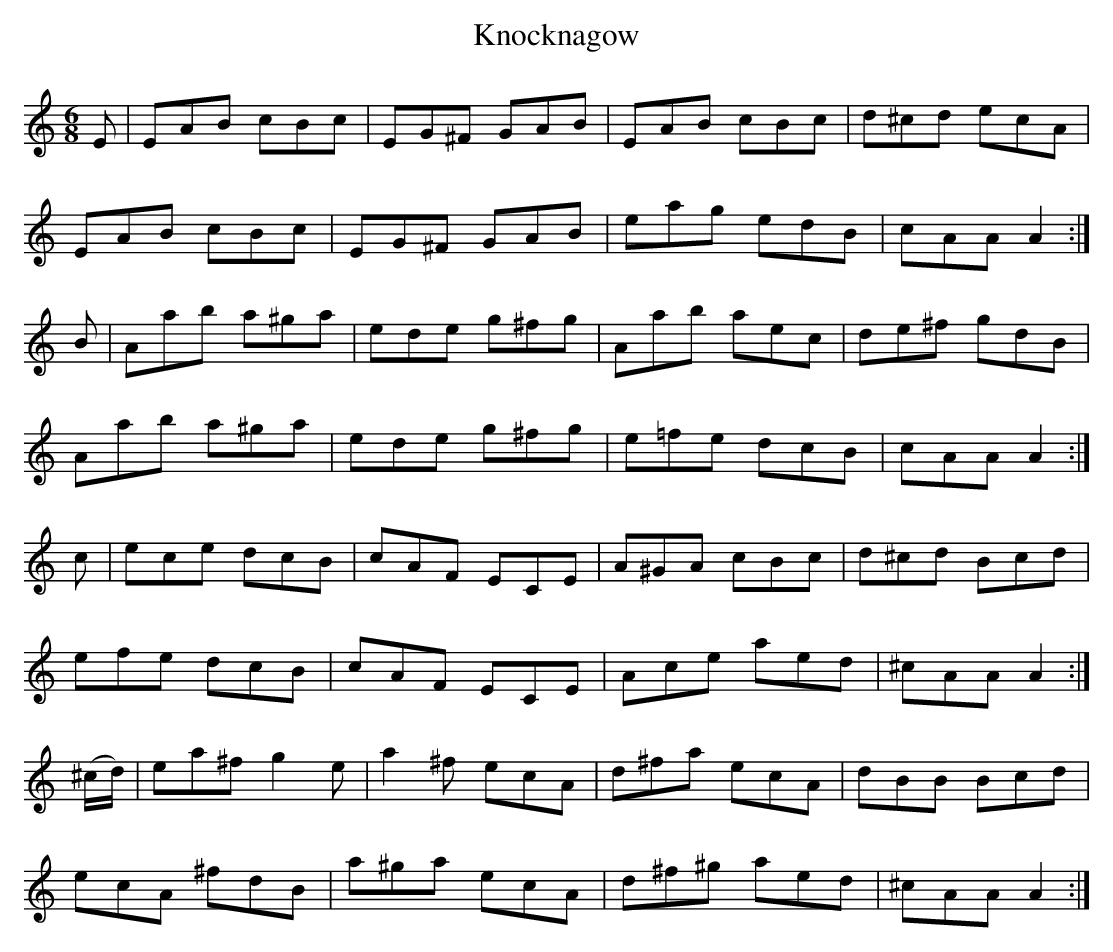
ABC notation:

X:1
T: Knocknagow
M: 6/8
L: 1/8
K: Am
E|EAB cBc|EG^F GAB|EAB cBc|d^cd ecA|
EAB cBc|EG^F GAB|eag edB|cAA A2:|
B|Aab a^ga|ede g^fg|Aab aec|de^f gdB|
Aab a^ga|ede g^fg|e=fe dcB|cAA A2:|
c|ece dcB|cAF ECE|A^GA cBc|d^cd Bcd|
efe dcB|cAF ECE|Ace aed|^cAA A2:|
(^c/d/)|ea^f g2e|a2^f ecA|d^fa ecA|dBB Bcd|
ecA ^fdB|a^ga ecA|d^f^g aed|^cAA A2:|
